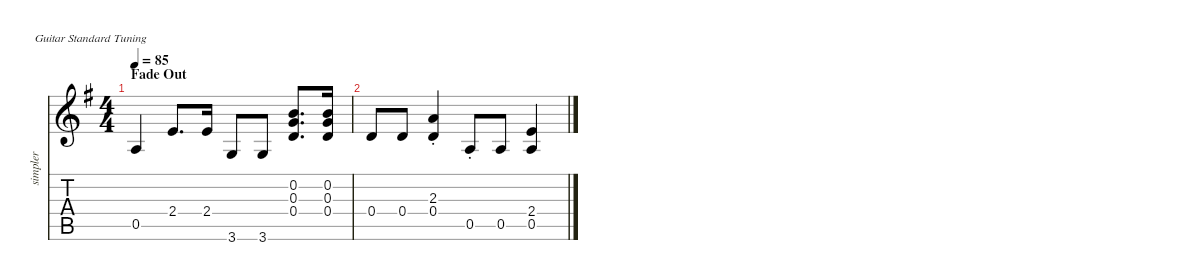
\defaultSystemsLayout 4
\hideDynamics
\bracketExtendMode nobrackets
\otherSystemsTrackNameOrientation horizontal
\track ("Guitar 1-simpler" "simpler") {defaultSystemsLayout 4 mute instrument electricguitarjazz}
\staff {score tabs}
\tuning (E4 B3 G3 D3 A2 E2)
\ts (4 4)
\section ("" "Fade Out")
\tempo 85
\clef g2
\ks g
0.5{acc forcenatural}.4{dy f beam Up} 2.4{acc forcenatural}.8{d beam Up} 2.4{acc forcenatural}.16{beam Up} 3.6{acc forcenatural}.8{beam Up} 3.6{acc forcenatural}.8{beam Up} (0.2{acc forcenatural} 0.3{acc forcenatural} 0.4{acc forcenatural}).8{d beam Up} (0.2{acc forcenatural} 0.3{acc forcenatural} 0.4{acc forcenatural}).16{beam Up} |
0.4{acc forcenatural}.8{beam Up} 0.4{acc forcenatural}.8{beam Up} (2.3{st acc forcenatural} 0.4{st acc forcenatural}).4{beam Up} 0.5{st acc forcenatural}.8{beam Up} 0.5{acc forcenatural}.8{beam Up} (2.4{acc forcenatural} 0.5{acc forcenatural}).4{beam Up}
